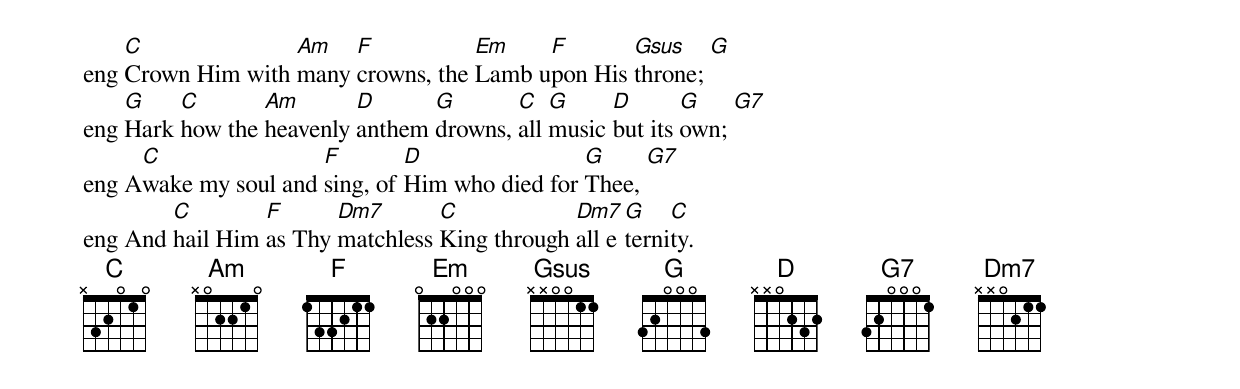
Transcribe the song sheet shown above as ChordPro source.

eng [C]Crown Him with [Am]many [F]crowns, the [Em]Lamb u[F]pon His [Gsus]throne; [G]
eng [G]Hark [C]how the [Am]heavenly [D]anthem [G]drowns, [C]all [G]music [D]but its [G]own; [G7]
eng A[C]wake my soul and [F]sing, of [D]Him who died for [G]Thee, [G7]
eng And [C]hail Him [F]as Thy [Dm7]matchless [C]King through [Dm7]all e[G]terni[C]ty.
